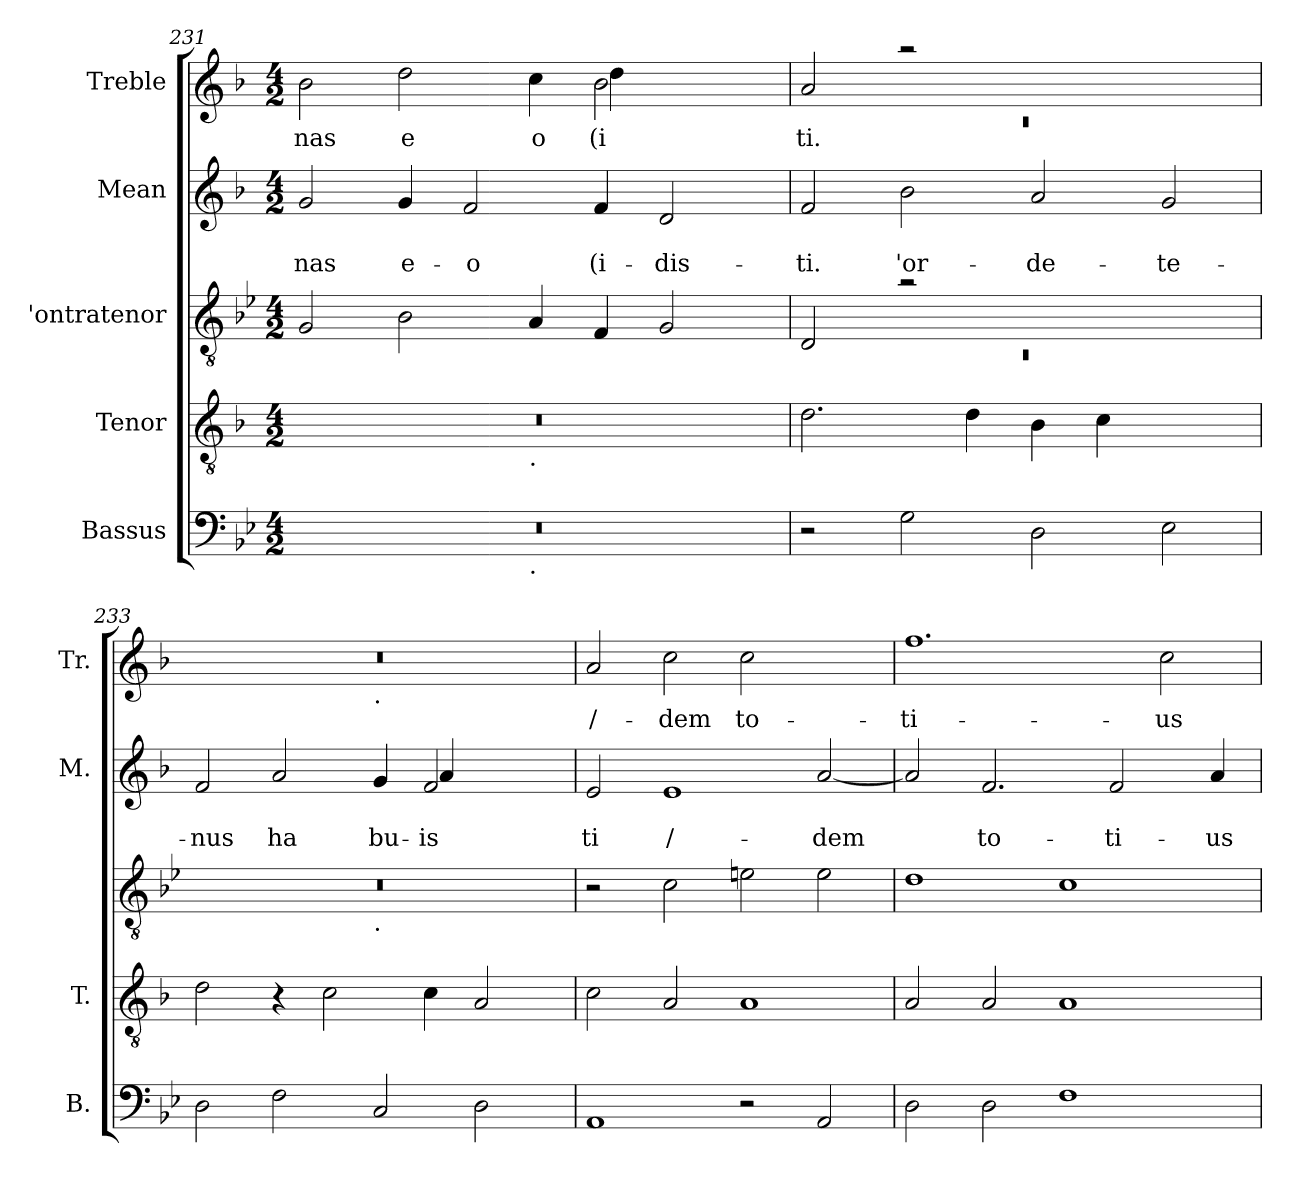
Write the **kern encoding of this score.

**kern	**kern	**kern	**kern	**text	**text	**kern	**text
*part5	*part4	*part3	*part2	*part2	*part2	*part1	*part1
*staff5	*staff4	*staff3	*staff2	*staff2	*staff2	*staff1	*staff1
*I"Bassus	*I"Tenor	*I"'ontratenor	*I"Mean	*	*	*I"Treble	*
*I'B.	*I'T.	*	*I'M.	*	*	*I'Tr.	*
*clefF4	*clefGv2	*clefGv2	*clefG2	*	*	*clefG2	*
*	*ITrd-3c-5	*	*ITrd-3c-5	*	*	*ITrd-3c-5	*
*k[b-e-]	*k[b-e-]	*k[b-e-]	*k[b-e-]	*	*	*k[b-e-]	*
*B-:	*B-:	*B-:	*B-:	*	*	*B-:	*
*M4/2	*M4/2	*M4/2	*M4/2	*	*	*M4/2	*
=231	=231	=231	=231	=231	=231	=231	=231
!	!	!	!	!	!LO:LY:b	!	!LO:LY:b
*^	*^	*	*	*	*	*^	*
*	*	*	*	*	*	*	*	*	*^	*
*	*	*	*	*	*	*	*	*	*	*^	*
0r	1ryy	0r	1ryy	2G/	2cc/	.	-nas	2ee-\	2ryy	1ryy	1ryy	-nas
!	!	!	!	!	!	!	!LO:LY:b	!	!	!	!	!LO:LY:b
.	.	.	.	2B-\	4cc/	.	e-	4ryy	2gg\	.	.	e-
!	!	!	!	!	!	!	!LO:LY:b	!	!	!	!	!
.	.	.	.	.	2b-/	.	-o	1ryy	.	.	.	.
!	!	!	!LO:TX:b:t=.	!	!	!	!	!	!	!	!	!
!	!LO:TX:b:t=.	!	!	!	!	!	!	!	!	!	!	!
!	!	!	!	!	!	!	!	!	!	!	!	!LO:LY:b
.	1ryy	.	1ryy	4A/	.	.	.	.	4ryy	4ff\	4ryy	-o
!	!	!	!	!	!	!	!LO:LY:b	!	!	!	!	!LO:LY:b
!	!	!	!	!	!	!	!	!	!	!	!	!LO:LY:b
.	.	.	.	4F/	4b-/	.	(i-	.	2.ryy	2ee-\	4gg\	-(i-
!	!	!	!	!	!	!	!LO:LY:b	!	!	!	!	!
.	.	.	.	2G/	2g/	.	-dis-	.	.	.	4ryy	.
.	.	.	.	.	.	.	.	4ryy	.	4ryy	4ryy	.
=232	=232	=232	=232	=232	=232	=232	=232	=232	=232	=232	=232	=232
*	*	*	*	*^	*	*	*	*	*	*	*	*
!	!	!	!	!	!LO:N:vis=1	!	!	!LO:LY:b	!	!LO:N:vis=1	!	!	!LO:LY:b
*v	*v	*	*	*	*	*	*	*	*	*v	*v	*v	*
*	*v	*v	*	*	*	*	*	*	*	*
2r	2.g\	2D/	0rC	2b-/	.	-ti.	2dd/	0rc	-ti.
!	!	!	!	!	!	!LO:LY:b	!	!	!
2G\	.	2ra	.	2ee-\	.	'or-	2raa	.	.
.	4g\	.	.	.	.	.	.	.	.
!	!	!	!	!	!	!LO:LY:b	!	!	!
2D\	4e-\	1ryy	.	2dd/	.	-de-	1ryy	.	.
.	4f\	.	.	.	.	.	.	.	.
!	!	!	!	!	!	!LO:LY:b	!	!	!
2E-\	2ryy	.	.	2cc/	.	-te-	.	.	.
=233	=233	=233	=233	=233	=233	=233	=233	=233	=233
!	!	!	!	!	!	!LO:LY:b	!	!	!
*	*	*	*	*^	*	*	*	*	*
*	*	*	*	*	*^	*	*	*	*	*
*	*	*	*	*	*	*^	*	*	*	*	*
2D\	2g\	0r	1ryy	2b-/	2ryy	1ryy	1ryy	.	-nus	0r	1ryy	.
!	!	!	!	!	!	!	!	!	!LO:LY:b	!	!	!
2F\	4r	.	.	4ryy	2dd/	.	.	.	ha-	.	.	.
.	2f\	.	.	1ryy	.	.	.	.	.	.	.	.
!	!	!	!	!	!	!	!	!	!	!	!LO:TX:b:t=.	!
!	!	!	!LO:TX:b:t=.	!	!	!	!	!	!	!	!	!
!	!	!	!	!	!	!	!	!	!LO:LY:b	!	!	!
2C/	.	.	1ryy	.	4ryy	4cc/	4ryy	.	-bu-	.	1ryy	.
!	!	!	!	!	!	!	!	!	!LO:LY:b	!	!	!
.	4f\	.	.	.	2.ryy	2b-/	4dd/	.	-is-	.	.	.
2D\	2d/	.	.	.	.	.	4ryy	.	.	.	.	.
.	.	.	.	4ryy	.	4ryy	4ryy	.	.	.	.	.
!!LO:PB:g=z
=234	=234	=234	=234	=234	=234	=234	=234	=234	=234	=234	=234	=234
!	!	!	!	!	!	!	!	!	!LO:LY:b	!	!	!LO:LY:b
*	*	*v	*v	*	*	*	*	*	*	*v	*v	*
*	*	*	*v	*v	*v	*v	*	*	*	*
1AA	2f\	2r	2a/	.	-ti	2dd/	/-
!	!	!	!	!	!LO:LY:b	!	!LO:LY:b
.	2d/	2c\	1a	.	/-	2ff\	-dem
!	!	!	!	!	!	!	!LO:LY:b
2r	1d	2en\	.	.	.	2ff\	to-
!	!	!	!	!	!LO:LY:b	!	!
2AA/	.	2e\	[<2dd/	.	-dem	2ryy	.
=235	=235	=235	=235	=235	=235	=235	=235
!	!	!	!	!	!	!	!LO:LY:b
2D\	2d/	1d	2dd/]	.	.	1.bb-	-ti-
!	!	!	!	!	!LO:LY:b	!	!
2D\	2d/	.	2.b-/	.	to-	.	.
1F	1d	1c	.	.	.	.	.
!	!	!	!	!	!LO:LY:b	!	!
.	.	.	2b-/	.	-ti-	.	.
!	!	!	!	!	!	!	!LO:LY:b
.	.	.	.	.	.	2ff\	-us
!	!	!	!	!	!LO:LY:b	!	!
.	.	.	4dd/	.	-us	.	.
=	=	=	=	=	=	=	=
*-	*-	*-	*-	*-	*-	*-	*-
